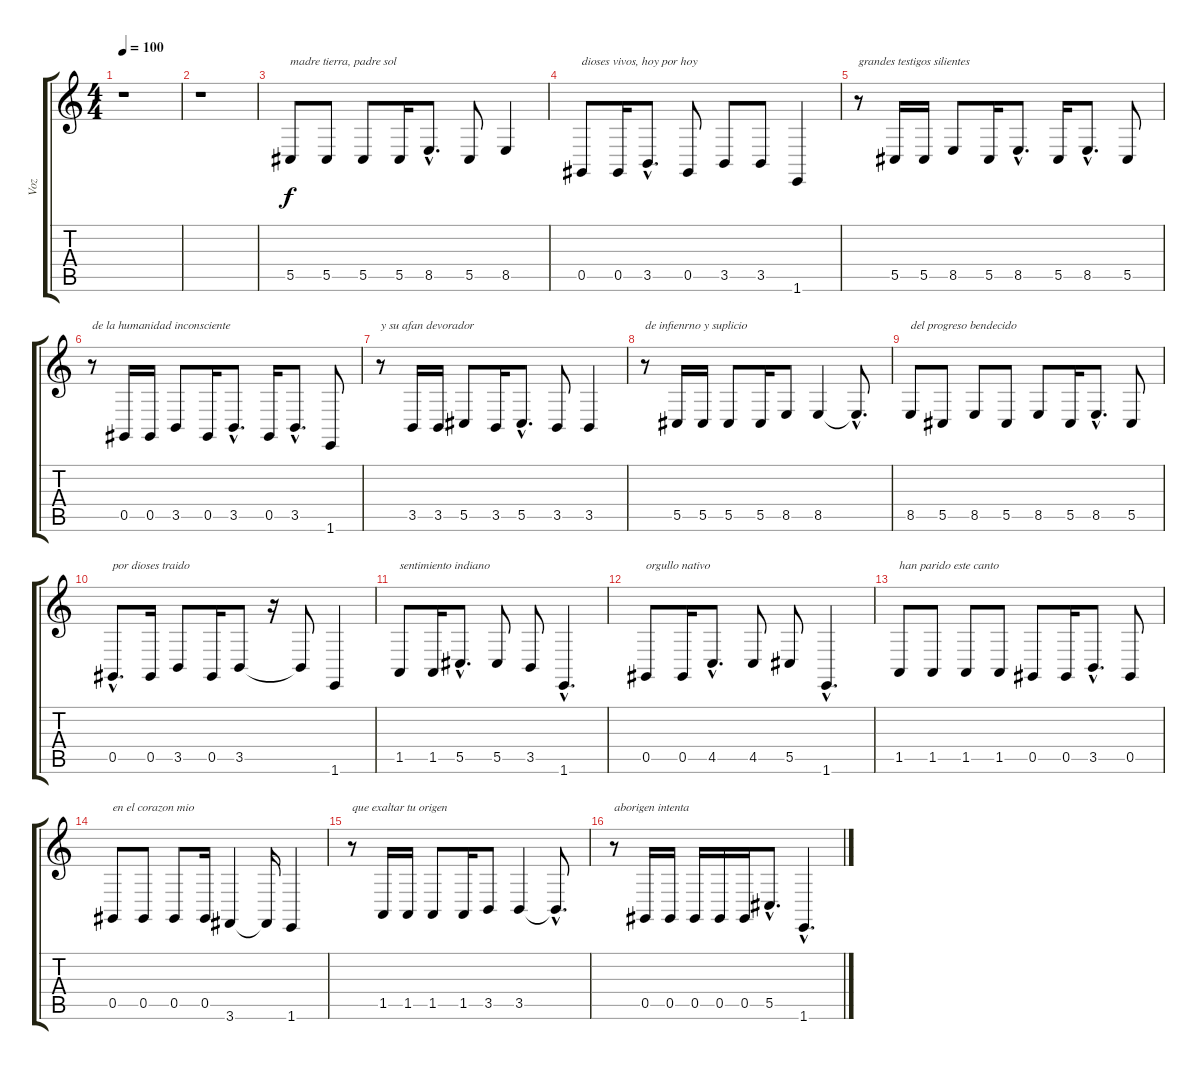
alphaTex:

\track ("Voz" "Voz") {instrument cello}
\staff {score tabs}
\tuning (Eb4 Bb3 Gb3 Db3 Ab2 Eb2) {hide}
\ts (4 4)
\tempo 100
\clef g2
\ks c
r.1{dy f} |
r.1 |
5.5.8{txt "madre tierra, padre sol"} 5.5.8 5.5.8 5.5.16 8.5{hac}.8{d} 5.5.8 8.5.4 |
0.5.8{txt "dioses vivos, hoy por hoy"} 0.5.16 3.5{hac}.8{d} 0.5.8 3.5.8 3.5.8 1.6.4 |
r.8{txt "grandes testigos silientes"} 5.5.16 5.5.16 8.5.8 5.5.16 8.5{hac}.8{d} 5.5.16 8.5{hac}.8{d} 5.5.8 |
r.8{txt "de la humanidad inconsciente"} 0.5.16 0.5.16 3.5.8 0.5.16 3.5{hac}.8{d} 0.5.16 3.5{hac}.8{d} 1.6.8 |
r.8{txt "y su afan devorador"} 3.5.16 3.5.16 5.5.8 3.5.16 5.5{hac}.8{d} 3.5.8 3.5.4 |
r.8{txt "de infienrno y suplicio"} 5.5.16 5.5.16 5.5.8 5.5.16 8.5.8 8.5.4 8.5{hac t}.8{d} |
8.5.8{txt "del progreso bendecido"} 5.5.8 8.5.8 5.5.8 8.5.8 5.5.16 8.5{hac}.8{d} 5.5.8 |
0.5{hac}.8{d txt "por dioses traido"} 0.5.16 3.5.8 0.5.16 3.5.8 r.16 3.5{t}.8 1.6.4 |
1.5.8{txt "sentimiento indiano"} 1.5.16 5.5{hac}.8{d} 5.5.8 3.5.8 1.6{hac}.4{d} |
0.5.8{txt "orgullo nativo"} 0.5.16 4.5{hac}.8{d} 4.5.8 5.5.8 1.6{hac}.4{d} |
1.5.8{txt "han parido este canto"} 1.5.8 1.5.8 1.5.8 0.5.8 0.5.16 3.5{hac}.8{d} 0.5.8 |
0.5.8{txt "en el corazon mio"} 0.5.8 0.5.8 0.5.16 3.6.4 3.6{t}.16 1.6.4 |
r.8{txt "que exaltar tu origen"} 1.5.16 1.5.16 1.5.8 1.5.16 3.5.8 3.5.4 3.5{hac t}.8{d} |
r.8{txt "aborigen intenta"} 0.5.16 0.5.16 0.5.16 0.5.16 0.5.16 5.5{hac}.8{d} 1.6{hac}.4{d}
